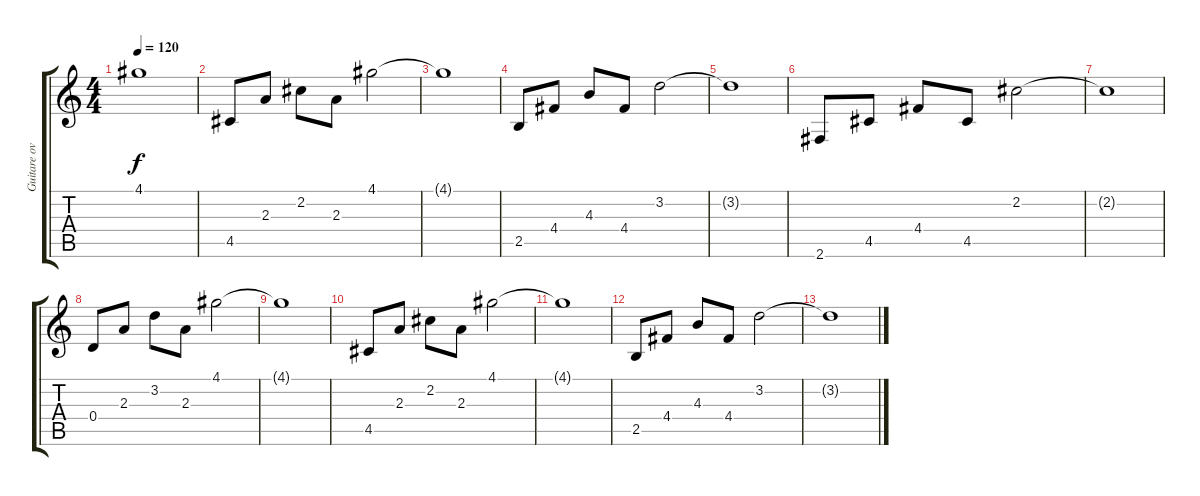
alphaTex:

\track ("Guitare overdrive" "Guitare ov") {instrument overdrivenguitar}
\staff {score tabs}
\tuning (E4 B3 G3 D3 A2 E2) {hide}
\ts (4 4)
\tempo 120
\clef g2
\ks c
4.1{t}.1{dy f} |
4.5.8 2.3.8 2.2.8 2.3.8 4.1.2 |
4.1{t}.1 |
2.5.8 4.4.8 4.3.8 4.4.8 3.2.2 |
3.2{t}.1 |
2.6.8 4.5.8 4.4.8 4.5.8 2.2.2 |
2.2{t}.1 |
0.4.8 2.3.8 3.2.8 2.3.8 4.1.2 |
4.1{t}.1 |
4.5.8 2.3.8 2.2.8 2.3.8 4.1.2 |
4.1{t}.1 |
2.5.8 4.4.8 4.3.8 4.4.8 3.2.2 |
3.2{t}.1
